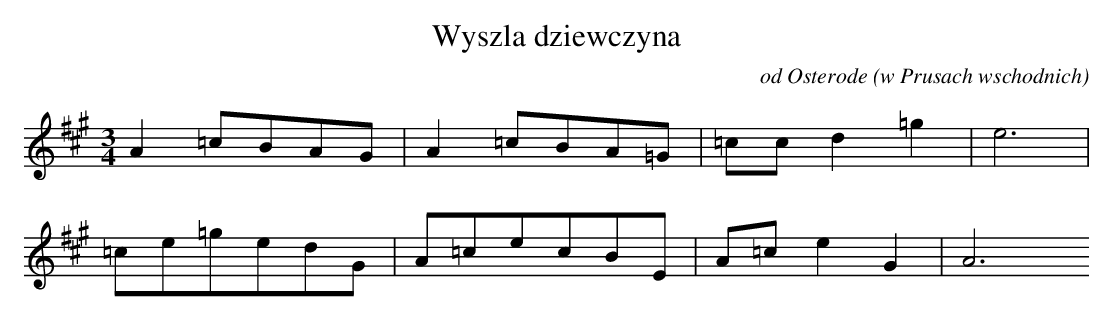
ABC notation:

X:1
T: Wyszla dziewczyna
O: od Osterode (w Prusach wschodnich)
M: 3/4
L: 1/8
K: A
A2=cBAG | A2=cBA=G | =ccd2=g2 | e6 |
=ce=gedG | A=cecBE | A=ce2G2 | A6
